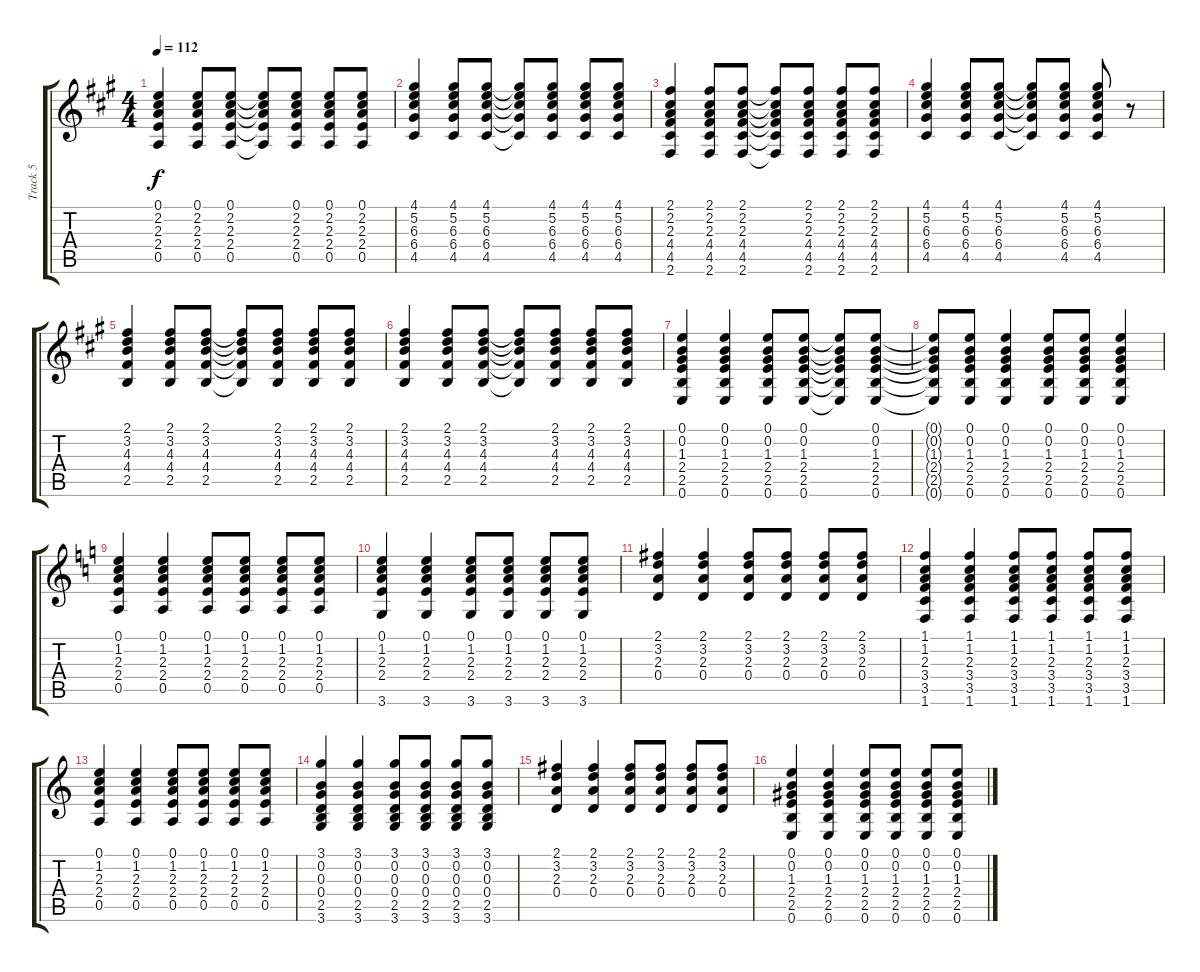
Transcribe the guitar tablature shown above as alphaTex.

\track ("Track 5" "Track 5") {instrument acousticguitarsteel}
\staff {score tabs}
\tuning (E4 B3 G3 D3 A2 E2) {hide}
\ts (4 4)
\tempo 112
\clef g2
\ks a
(0.1 2.2 2.3 2.4 0.5).4{dy f} (0.1 2.2 2.3 2.4 0.5).8 (0.1 2.2 2.3 2.4 0.5).8 (0.1{t} 2.2{t} 2.3{t} 2.4{t} 0.5{t}).8 (0.1 2.2 2.3 2.4 0.5).8 (0.1 2.2 2.3 2.4 0.5).8 (0.1 2.2 2.3 2.4 0.5).8 |
(4.1 5.2 6.3 6.4 4.5).4 (4.1 5.2 6.3 6.4 4.5).8 (4.1 5.2 6.3 6.4 4.5).8 (4.1{t} 5.2{t} 6.3{t} 6.4{t} 4.5{t}).8 (4.1 5.2 6.3 6.4 4.5).8 (4.1 5.2 6.3 6.4 4.5).8 (4.1 5.2 6.3 6.4 4.5).8 |
(2.1 2.2 2.3 4.4 4.5 2.6).4 (2.1 2.2 2.3 4.4 4.5 2.6).8 (2.1 2.2 2.3 4.4 4.5 2.6).8 (2.1{t} 2.2{t} 2.3{t} 4.4{t} 4.5{t} 2.6{t}).8 (2.1 2.2 2.3 4.4 4.5 2.6).8 (2.1 2.2 2.3 4.4 4.5 2.6).8 (2.1 2.2 2.3 4.4 4.5 2.6).8 |
(4.1 5.2 6.3 6.4 4.5).4 (4.1 5.2 6.3 6.4 4.5).8 (4.1 5.2 6.3 6.4 4.5).8 (4.1{t} 5.2{t} 6.3{t} 6.4{t} 4.5{t}).8 (4.1 5.2 6.3 6.4 4.5).8 (4.1 5.2 6.3 6.4 4.5).8 r.8 |
(2.1 3.2 4.3 4.4 2.5).4 (2.1 3.2 4.3 4.4 2.5).8 (2.1 3.2 4.3 4.4 2.5).8 (2.1{t} 3.2{t} 4.3{t} 4.4{t} 2.5{t}).8 (2.1 3.2 4.3 4.4 2.5).8 (2.1 3.2 4.3 4.4 2.5).8 (2.1 3.2 4.3 4.4 2.5).8 |
(2.1 3.2 4.3 4.4 2.5).4 (2.1 3.2 4.3 4.4 2.5).8 (2.1 3.2 4.3 4.4 2.5).8 (2.1{t} 3.2{t} 4.3{t} 4.4{t} 2.5{t}).8 (2.1 3.2 4.3 4.4 2.5).8 (2.1 3.2 4.3 4.4 2.5).8 (2.1 3.2 4.3 4.4 2.5).8 |
(0.1 0.2 1.3 2.4 2.5 0.6).4 (0.1 0.2 1.3 2.4 2.5 0.6).4 (0.1 0.2 1.3 2.4 2.5 0.6).8 (0.1 0.2 1.3 2.4 2.5 0.6).8 (0.1{t} 0.2{t} 1.3{t} 2.4{t} 2.5{t} 0.6{t}).8 (0.1 0.2 1.3 2.4 2.5 0.6).8 |
(0.1{t} 0.2{t} 1.3{t} 2.4{t} 2.5{t} 0.6{t}).8 (0.1 0.2 1.3 2.4 2.5 0.6).8 (0.1 0.2 1.3 2.4 2.5 0.6).4 (0.1 0.2 1.3 2.4 2.5 0.6).8 (0.1 0.2 1.3 2.4 2.5 0.6).8 (0.1 0.2 1.3 2.4 2.5 0.6).4 |
\ks c
(0.1 1.2 2.3 2.4 0.5).4 (0.1 1.2 2.3 2.4 0.5).4 (0.1 1.2 2.3 2.4 0.5).8 (0.1 1.2 2.3 2.4 0.5).8 (0.1 1.2 2.3 2.4 0.5).8 (0.1 1.2 2.3 2.4 0.5).8 |
(0.1 1.2 2.3 2.4 3.6).4 (0.1 1.2 2.3 2.4 3.6).4 (0.1 1.2 2.3 2.4 3.6).8 (0.1 1.2 2.3 2.4 3.6).8 (0.1 1.2 2.3 2.4 3.6).8 (0.1 1.2 2.3 2.4 3.6).8 |
(2.1 3.2 2.3 0.4).4 (2.1 3.2 2.3 0.4).4 (2.1 3.2 2.3 0.4).8 (2.1 3.2 2.3 0.4).8 (2.1 3.2 2.3 0.4).8 (2.1 3.2 2.3 0.4).8 |
(1.1 1.2 2.3 3.4 3.5 1.6).4 (1.1 1.2 2.3 3.4 3.5 1.6).4 (1.1 1.2 2.3 3.4 3.5 1.6).8 (1.1 1.2 2.3 3.4 3.5 1.6).8 (1.1 1.2 2.3 3.4 3.5 1.6).8 (1.1 1.2 2.3 3.4 3.5 1.6).8 |
(0.1 1.2 2.3 2.4 0.5).4 (0.1 1.2 2.3 2.4 0.5).4 (0.1 1.2 2.3 2.4 0.5).8 (0.1 1.2 2.3 2.4 0.5).8 (0.1 1.2 2.3 2.4 0.5).8 (0.1 1.2 2.3 2.4 0.5).8 |
(3.1 0.2 0.3 0.4 2.5 3.6).4 (3.1 0.2 0.3 0.4 2.5 3.6).4 (3.1 0.2 0.3 0.4 2.5 3.6).8 (3.1 0.2 0.3 0.4 2.5 3.6).8 (3.1 0.2 0.3 0.4 2.5 3.6).8 (3.1 0.2 0.3 0.4 2.5 3.6).8 |
(2.1 3.2 2.3 0.4).4 (2.1 3.2 2.3 0.4).4 (2.1 3.2 2.3 0.4).8 (2.1 3.2 2.3 0.4).8 (2.1 3.2 2.3 0.4).8 (2.1 3.2 2.3 0.4).8 |
(0.1 0.2 1.3 2.4 2.5 0.6).4 (0.1 0.2 1.3 2.4 2.5 0.6).4 (0.1 0.2 1.3 2.4 2.5 0.6).8 (0.1 0.2 1.3 2.4 2.5 0.6).8 (0.1 0.2 1.3 2.4 2.5 0.6).8 (0.1 0.2 1.3 2.4 2.5 0.6).8
